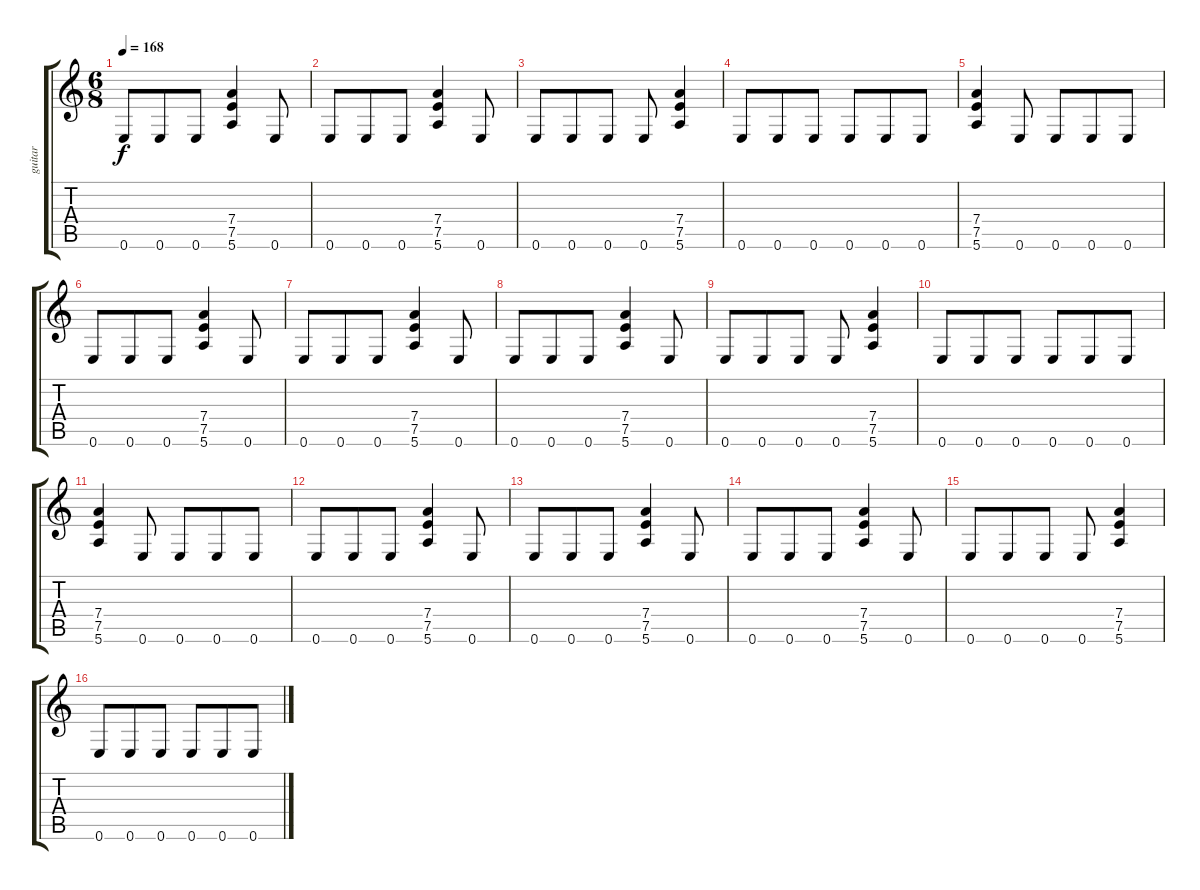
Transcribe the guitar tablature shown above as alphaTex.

\track ("guitar" "guitar") {instrument overdrivenguitar}
\staff {score tabs}
\tuning (E4 B3 G3 D3 A2 E2) {hide}
\ts (6 8)
\tempo 168
\clef g2
\ks c
0.6.8{dy f instrument overdrivenguitar} 0.6.8 0.6.8 (7.4 7.5 5.6).4 0.6.8 |
0.6.8 0.6.8 0.6.8 (7.4 7.5 5.6).4 0.6.8 |
0.6.8 0.6.8 0.6.8 0.6.8 (7.4 7.5 5.6).4 |
0.6.8 0.6.8 0.6.8 0.6.8 0.6.8 0.6.8 |
(7.4 7.5 5.6).4 0.6.8 0.6.8 0.6.8 0.6.8 |
0.6.8 0.6.8 0.6.8 (7.4 7.5 5.6).4 0.6.8 |
0.6.8 0.6.8 0.6.8 (7.4 7.5 5.6).4 0.6.8 |
0.6.8 0.6.8 0.6.8 (7.4 7.5 5.6).4 0.6.8 |
0.6.8 0.6.8 0.6.8 0.6.8 (7.4 7.5 5.6).4 |
0.6.8 0.6.8 0.6.8 0.6.8 0.6.8 0.6.8 |
(7.4 7.5 5.6).4 0.6.8 0.6.8 0.6.8 0.6.8 |
0.6.8 0.6.8 0.6.8 (7.4 7.5 5.6).4 0.6.8 |
0.6.8 0.6.8 0.6.8 (7.4 7.5 5.6).4 0.6.8 |
0.6.8 0.6.8 0.6.8 (7.4 7.5 5.6).4 0.6.8 |
0.6.8 0.6.8 0.6.8 0.6.8 (7.4 7.5 5.6).4 |
0.6.8 0.6.8 0.6.8 0.6.8 0.6.8 0.6.8
